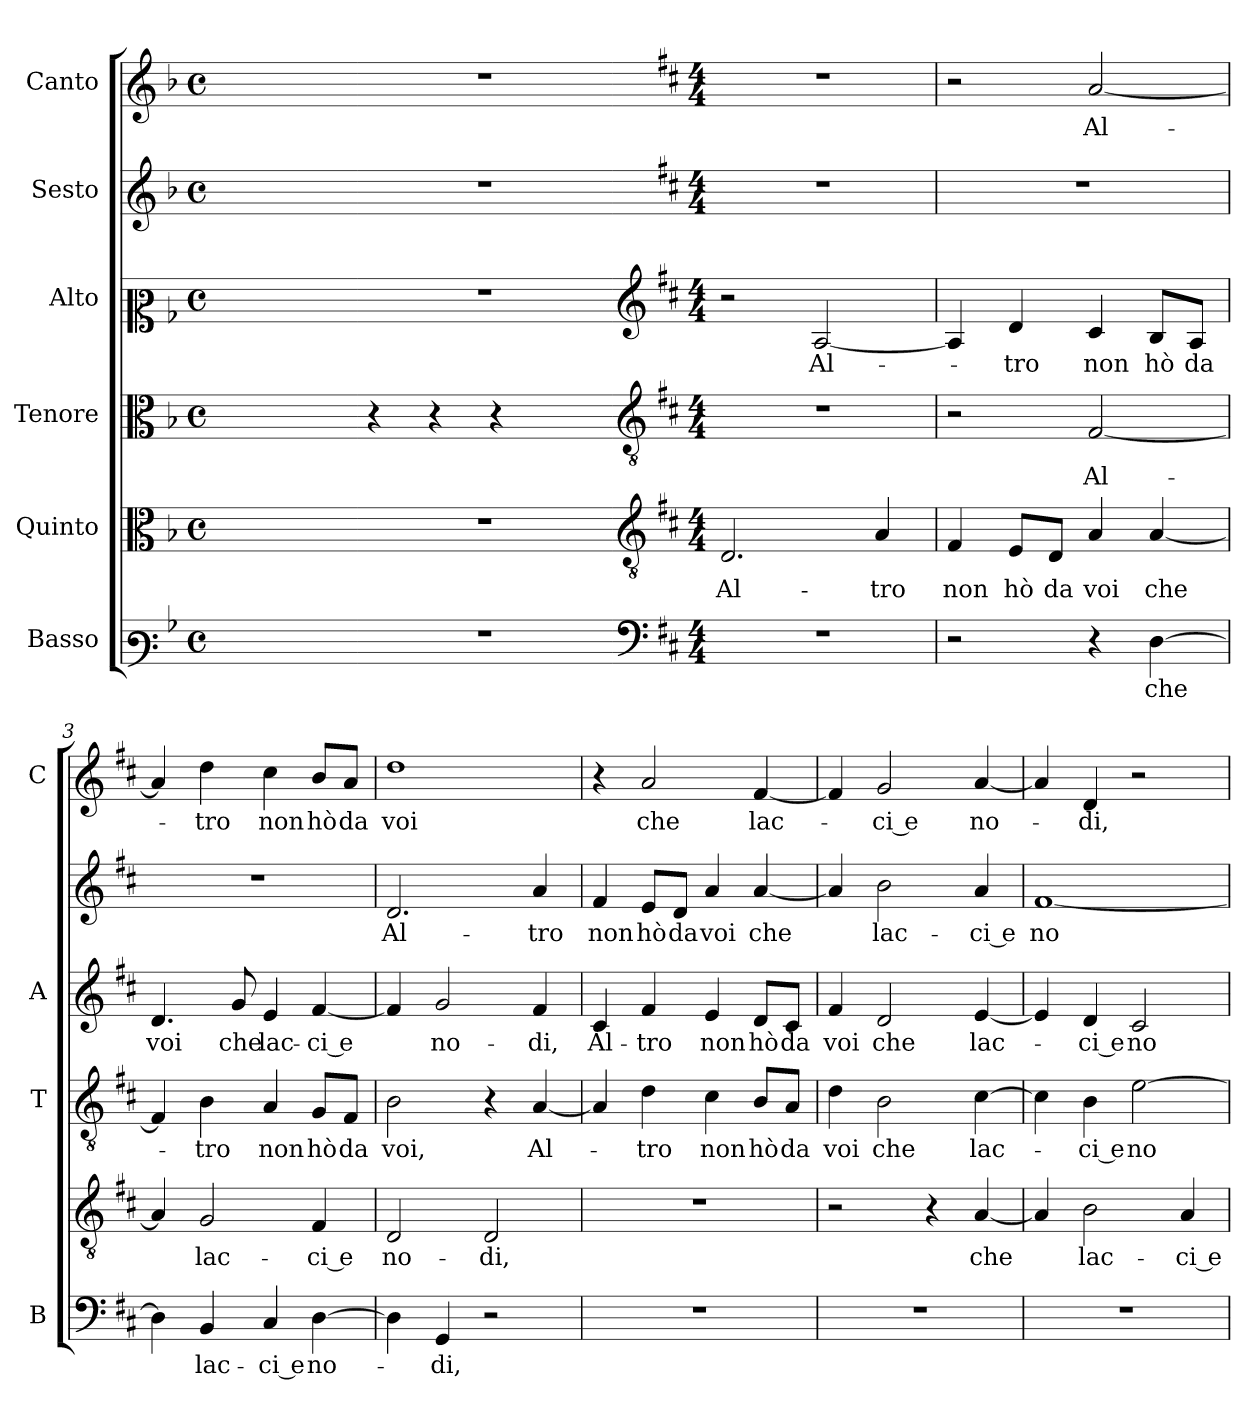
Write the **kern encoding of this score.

**kern	**text	**kern	**text	**kern	**text	**kern	**text	**kern	**text	**kern	**text
*part6	*part6	*part5	*part5	*part4	*part4	*part3	*part3	*part2	*part2	*part1	*part1
*staff6	*staff6	*staff5	*staff5	*staff4	*staff4	*staff3	*staff3	*staff2	*staff2	*staff1	*staff1
*I"Basso	*	*I"Quinto	*	*I"Tenore	*	*I"Alto	*	*I"Sesto	*	*I"Canto	*
*I'B	*	*	*	*I'T	*	*I'A	*	*	*	*I'C	*
*clefF3	*	*clefC3	*	*clefC3	*	*clefC2	*	*clefG2	*	*clefG2	*
*k[b-]	*	*k[b-]	*	*k[b-]	*	*k[b-]	*	*k[b-]	*	*k[b-]	*
*F:	*	*F:	*	*F:	*	*F:	*	*F:	*	*F:	*
*M4/4	*	*M4/4	*	*M4/4	*	*M4/4	*	*M4/4	*	*M4/4	*
*met(c)	*	*met(c)	*	*met(c)	*	*met(c)	*	*met(c)	*	*met(c)	*
=	=	=	=	=	=	=	=	=	=	=	=
1ryy	.	1ryy	.	1ryy	.	1ryy	.	1ryy	.	1ryy	.
=1X-	=1X-	=1X-	=1X-	=1X-	=1X-	=1X-	=1X-	=1X-	=1X-	=1X-	=1X-
1r	.	1r	.	4r	.	1r	.	1r	.	1r	.
.	.	.	.	4r	.	.	.	.	.	.	.
.	.	.	.	4r	.	.	.	.	.	.	.
.	.	.	.	4ryy	.	.	.	.	.	.	.
=1-	=1-	=1-	=1-	=1-	=1-	=1-	=1-	=1-	=1-	=1-	=1-
*clefF4	*	*clefGv2	*	*clefGv2	*	*clefG2	*	*	*	*	*
*k[f#c#]	*	*k[f#c#]	*	*k[f#c#]	*	*k[f#c#]	*	*k[f#c#]	*	*k[f#c#]	*
*D:	*	*D:	*	*D:	*	*D:	*	*D:	*	*D:	*
*M4/4	*	*M4/4	*	*M4/4	*	*M4/4	*	*M4/4	*	*M4/4	*
!	!	!	!LO:LY:b	!	!	!	!	!	!	!	!
1r	.	2.D/	Al-	1r	.	2r	.	1r	.	1r	.
!	!	!	!	!	!	!	!LO:LY:b	!	!	!	!
.	.	.	.	.	.	[2A/	Al-	.	.	.	.
!	!	!	!LO:LY:b	!	!	!	!	!	!	!	!
.	.	4A/	-tro	.	.	.	.	.	.	.	.
=2	=2	=2	=2	=2	=2	=2	=2	=2	=2	=2	=2
!	!	!	!LO:LY:b	!	!	!	!	!	!	!	!
2r	.	4F#/	non	2r	.	4A/]	.	1r	.	2r	.
!	!	!	!LO:LY:b	!	!	!	!LO:LY:b	!	!	!	!
.	.	8E/L	hò	.	.	4d/	-tro	.	.	.	.
!	!	!	!LO:LY:b	!	!	!	!	!	!	!	!
.	.	8D/J	da	.	.	.	.	.	.	.	.
!	!	!	!LO:LY:b	!	!LO:LY:b	!	!LO:LY:b	!	!	!	!LO:LY:b
4r	.	4A/	voi	[2F#/	Al-	4c#/	non	.	.	[2a/	Al-
!	!LO:LY:b	!	!LO:LY:b	!	!	!	!LO:LY:b	!	!	!	!
[4D\	che	[4A/	che	.	.	8B/L	hò	.	.	.	.
!	!	!	!	!	!	!	!LO:LY:b	!	!	!	!
.	.	.	.	.	.	8A/J	da	.	.	.	.
=3	=3	=3	=3	=3	=3	=3	=3	=3	=3	=3	=3
!	!	!	!	!	!	!	!LO:LY:b	!	!	!	!
4D\]	.	4A/]	.	4F#/]	.	4.d/	voi	1r	.	4a/]	.
!	!LO:LY:b	!	!LO:LY:b	!	!LO:LY:b	!	!	!	!	!	!LO:LY:b
4BB/	lac-	2G/	lac-	4B\	-tro	.	.	.	.	4dd\	-tro
!	!	!	!	!	!	!	!LO:LY:b	!	!	!	!
.	.	.	.	.	.	8g/	che	.	.	.	.
!	!LO:LY:b	!	!	!	!LO:LY:b	!	!LO:LY:b	!	!	!	!LO:LY:b
4C#/	-ci e	.	.	4A/	non	4e/	lac-	.	.	4cc#\	non
!	!LO:LY:b	!	!LO:LY:b	!	!LO:LY:b	!	!LO:LY:b	!	!	!	!LO:LY:b
[4D\	no-	4F#/	-ci e	8G/L	hò	[4f#/	-ci e	.	.	8b/L	hò
!	!	!	!	!	!LO:LY:b	!	!	!	!	!	!LO:LY:b
.	.	.	.	8F#/J	da	.	.	.	.	8a/J	da
=4	=4	=4	=4	=4	=4	=4	=4	=4	=4	=4	=4
!	!	!	!LO:LY:b	!	!LO:LY:b	!	!	!	!LO:LY:b	!	!LO:LY:b
4D\]	.	2D/	no-	2B\	voi,	4f#/]	.	2.d/	Al-	1dd	voi
!	!LO:LY:b	!	!	!	!	!	!LO:LY:b	!	!	!	!
4GG/	-di,	.	.	.	.	2g/	no-	.	.	.	.
!	!	!	!LO:LY:b	!	!	!	!	!	!	!	!
2r	.	2D/	-di,	4r	.	.	.	.	.	.	.
!	!	!	!	!	!LO:LY:b	!	!LO:LY:b	!	!LO:LY:b	!	!
.	.	.	.	[4A/	Al-	4f#/	-di,	4a/	-tro	.	.
=5	=5	=5	=5	=5	=5	=5	=5	=5	=5	=5	=5
!	!	!	!	!	!	!	!LO:LY:b	!	!LO:LY:b	!	!
1r	.	1r	.	4A/]	.	4c#/	Al-	4f#/	non	4r	.
!	!	!	!	!	!LO:LY:b	!	!LO:LY:b	!	!LO:LY:b	!	!LO:LY:b
.	.	.	.	4d\	-tro	4f#/	-tro	8e/L	hò	2a/	che
!	!	!	!	!	!	!	!	!	!LO:LY:b	!	!
.	.	.	.	.	.	.	.	8d/J	da	.	.
!	!	!	!	!	!LO:LY:b	!	!LO:LY:b	!	!LO:LY:b	!	!
.	.	.	.	4c#\	non	4e/	non	4a/	voi	.	.
!	!	!	!	!	!LO:LY:b	!	!LO:LY:b	!	!LO:LY:b	!	!LO:LY:b
.	.	.	.	8B/L	hò	8d/L	hò	[4a/	che	[4f#/	lac-
!	!	!	!	!	!LO:LY:b	!	!LO:LY:b	!	!	!	!
.	.	.	.	8A/J	da	8c#/J	da	.	.	.	.
=6	=6	=6	=6	=6	=6	=6	=6	=6	=6	=6	=6
!	!	!	!	!	!LO:LY:b	!	!LO:LY:b	!	!	!	!
1r	.	2r	.	4d\	voi	4f#/	voi	4a/]	.	4f#/]	.
!	!	!	!	!	!LO:LY:b	!	!LO:LY:b	!	!LO:LY:b	!	!LO:LY:b
.	.	.	.	2B\	che	2d/	che	2b\	lac-	2g/	-ci e
.	.	4r	.	.	.	.	.	.	.	.	.
!	!	!	!LO:LY:b	!	!LO:LY:b	!	!LO:LY:b	!	!LO:LY:b	!	!LO:LY:b
.	.	[4A/	che	[4c#\	lac-	[4e/	lac-	4a/	-ci e	[4a/	no-
!!LO:LB:g=z
=7	=7	=7	=7	=7	=7	=7	=7	=7	=7	=7	=7
!	!	!	!	!	!	!	!	!	!LO:LY:b	!	!
1r	.	4A/]	.	4c#\]	.	4e/]	.	[1f#	no-	4a/]	.
!	!	!	!LO:LY:b	!	!LO:LY:b	!	!LO:LY:b	!	!	!	!LO:LY:b
.	.	2B\	lac-	4B\	-ci e	4d/	-ci e	.	.	4d/	-di,
!	!	!	!	!	!LO:LY:b	!	!LO:LY:b	!	!	!	!
.	.	.	.	[2e\	no-	2c#/	no-	.	.	2r	.
!	!	!	!LO:LY:b	!	!	!	!	!	!	!	!
.	.	4A/	-ci e	.	.	.	.	.	.	.	.
=	=	=	=	=	=	=	=	=	=	=	=
*-	*-	*-	*-	*-	*-	*-	*-	*-	*-	*-	*-
